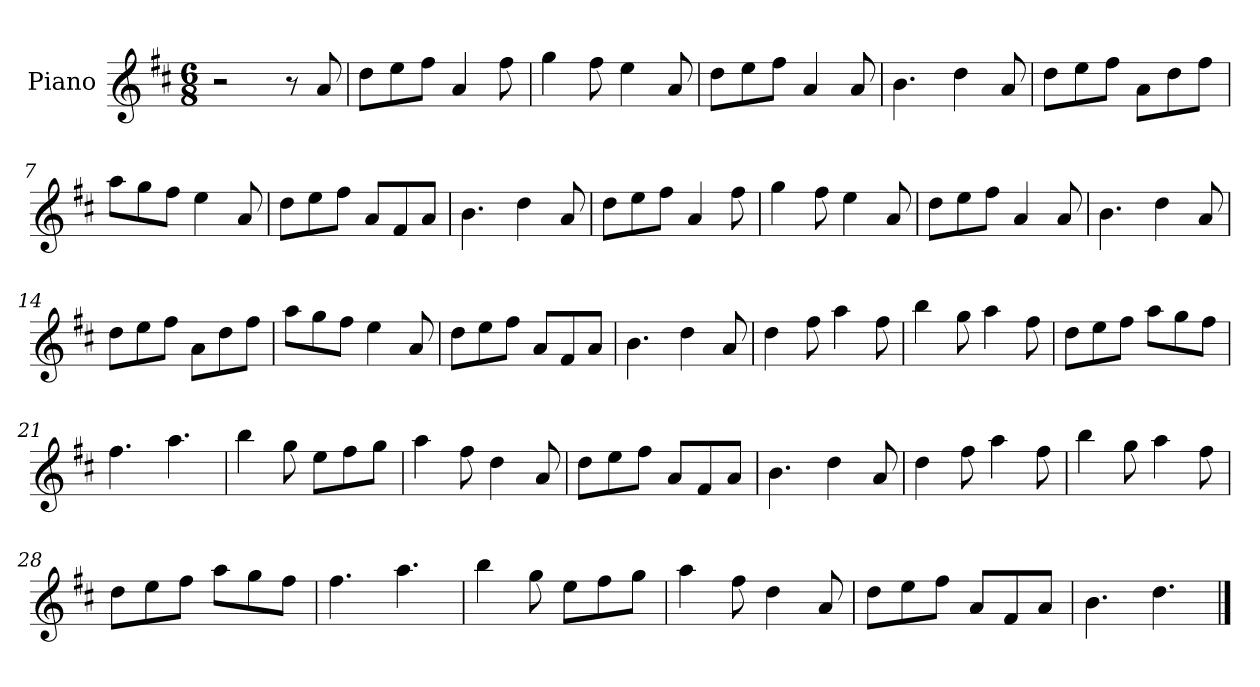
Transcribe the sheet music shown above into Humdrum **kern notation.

**kern
*part1
*staff1
*I"Piano
*I'Pno
*clefG2
*k[f#c#]
*M6/8
=1
2r
8r
8a/
=2
8dd\L
8ee\
8ff#\J
4a/
8ff#\
=3
4gg\
8ff#\
4ee\
8a/
=4
8dd\L
8ee\
8ff#\J
4a/
8a/
=5
4.b\
4dd\
8a/
=6
8dd\L
8ee\
8ff#\J
8a\L
8dd\
8ff#\J
=7
8aa\L
8gg\
8ff#\J
4ee\
8a/
=8
8dd\L
8ee\
8ff#\J
8a/L
8f#/
8a/J
=9
4.b\
4dd\
8a/
=10
8dd\L
8ee\
8ff#\J
4a/
8ff#\
=11
4gg\
8ff#\
4ee\
8a/
=12
8dd\L
8ee\
8ff#\J
4a/
8a/
=13
4.b\
4dd\
8a/
=14
8dd\L
8ee\
8ff#\J
8a\L
8dd\
8ff#\J
=15
8aa\L
8gg\
8ff#\J
4ee\
8a/
=16
8dd\L
8ee\
8ff#\J
8a/L
8f#/
8a/J
=17
4.b\
4dd\
8a/
=18
4dd\
8ff#\
4aa\
8ff#\
=19
4bb\
8gg\
4aa\
8ff#\
=20
8dd\L
8ee\
8ff#\J
8aa\L
8gg\
8ff#\J
=21
4.ff#\
4.aa\
=22
4bb\
8gg\
8ee\L
8ff#\
8gg\J
=23
4aa\
8ff#\
4dd\
8a/
=24
8dd\L
8ee\
8ff#\J
8a/L
8f#/
8a/J
=25
4.b\
4dd\
8a/
=26
4dd\
8ff#\
4aa\
8ff#\
=27
4bb\
8gg\
4aa\
8ff#\
=28
8dd\L
8ee\
8ff#\J
8aa\L
8gg\
8ff#\J
=29
4.ff#\
4.aa\
=30
4bb\
8gg\
8ee\L
8ff#\
8gg\J
=31
4aa\
8ff#\
4dd\
8a/
=32
8dd\L
8ee\
8ff#\J
8a/L
8f#/
8a/J
=33
4.b\
4.dd\
==
*-
